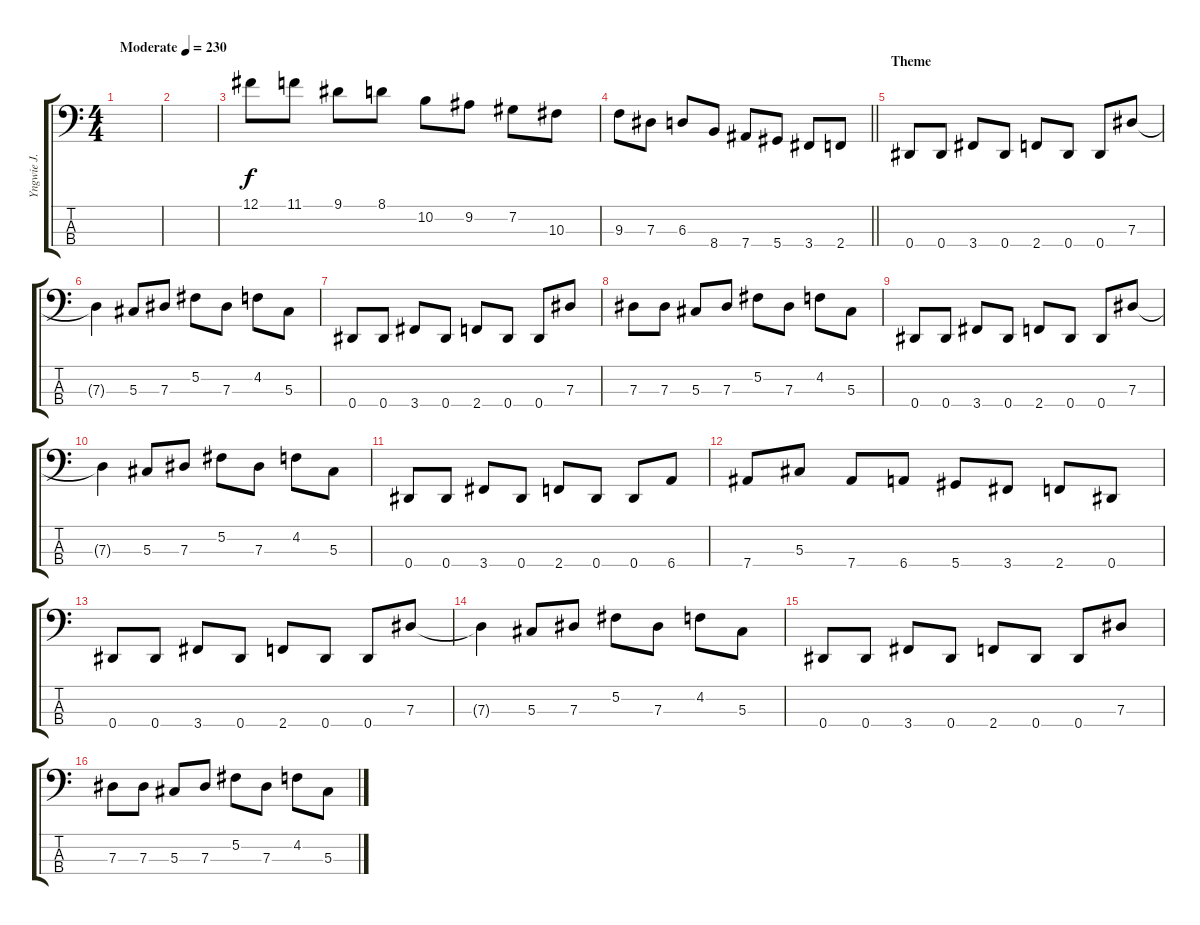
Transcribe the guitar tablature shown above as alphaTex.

\track ("Yngwie J. Malmsteen" "Yngwie J. ") {instrument electricbasspick}
\staff {score tabs}
\tuning (Gb2 Db2 Ab1 Eb1) {hide}
\ts (4 4)
\tempo (230 "Moderate")
\clef f4
\ks c
|
|
12.1.8 11.1.8 9.1.8 8.1.8 10.2.8 9.2.8 7.2.8 10.3.8 |
\barLineRight lightlight
9.3.8 7.3.8 6.3.8 8.4.8 7.4.8 5.4.8 3.4.8 2.4.8 |
\section ("" "Theme")
0.4.8 0.4.8 3.4.8 0.4.8 2.4.8 0.4.8 0.4.8 7.3.8 |
7.3{t}.4 5.3.8 7.3.8 5.2.8 7.3.8 4.2.8 5.3.8 |
0.4.8 0.4.8 3.4.8 0.4.8 2.4.8 0.4.8 0.4.8 7.3.8 |
7.3.8 7.3.8 5.3.8 7.3.8 5.2.8 7.3.8 4.2.8 5.3.8 |
0.4.8 0.4.8 3.4.8 0.4.8 2.4.8 0.4.8 0.4.8 7.3.8 |
7.3{t}.4 5.3.8 7.3.8 5.2.8 7.3.8 4.2.8 5.3.8 |
0.4.8 0.4.8 3.4.8 0.4.8 2.4.8 0.4.8 0.4.8 6.4.8 |
7.4.8 5.3.8 7.4.8 6.4.8 5.4.8 3.4.8 2.4.8 0.4.8 |
0.4.8 0.4.8 3.4.8 0.4.8 2.4.8 0.4.8 0.4.8 7.3.8 |
7.3{t}.4 5.3.8 7.3.8 5.2.8 7.3.8 4.2.8 5.3.8 |
0.4.8 0.4.8 3.4.8 0.4.8 2.4.8 0.4.8 0.4.8 7.3.8 |
7.3.8 7.3.8 5.3.8 7.3.8 5.2.8 7.3.8 4.2.8 5.3.8
